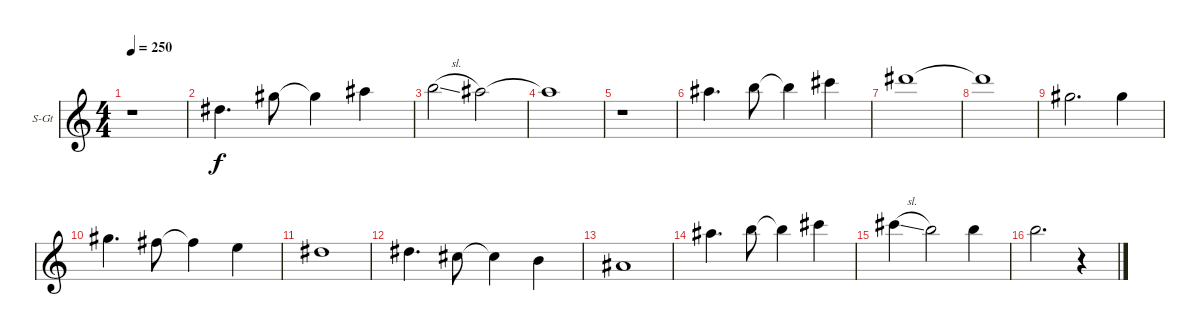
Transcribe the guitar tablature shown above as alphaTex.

\bracketExtendMode groupsimilarinstruments
\firstSystemTrackNameOrientation horizontal
\otherSystemsTrackNameOrientation horizontal
\track ("Ének (Mark Boals)" "S-Gt") {instrument tenorsax}
\staff {score}
\tuning (E4 B3 G3 D3 A2 E2)
\displaytranspose 12
\ts (4 4)
\tempo 250
\clef g2
\ks c
r.1{dy f} |
4.2.4{d} 4.1.8 4.1{t}.4 6.1.4 |
7.1{sl}.2 6.1.2 |
6.1{t}.1 |
r.1 |
6.1.4{d} 7.1.8 7.1{t}.4 9.1.4 |
11.1.1 |
11.1{t}.1 |
4.1.2{d} 4.1.4 |
4.1.4{d} 2.1.8 2.1{t}.4 0.1.4 |
4.2.1 |
4.2.4{d} 2.2.8 2.2{t}.4 0.2.4 |
3.3.1 |
6.1.4{d} 7.1.8 7.1{t}.4 9.1.4 |
9.1{sl}.4 7.1.2 7.1.4 |
7.1.2{d} r.4
